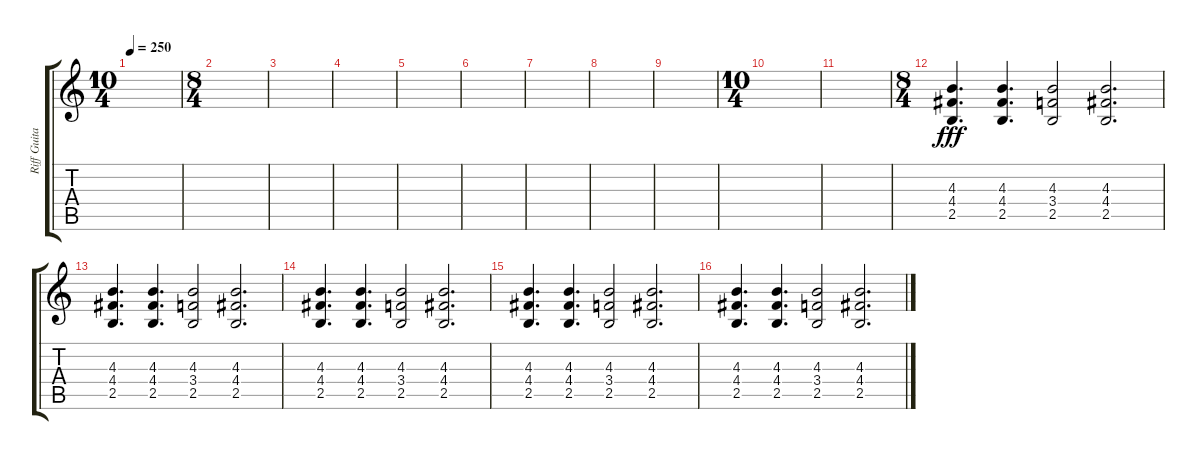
\track ("Riff Guitar" "Riff Guita") {instrument distortionguitar}
\staff {score tabs}
\tuning (E4 B3 G3 D3 A2 E2) {hide}
\ts (10 4)
\tempo 250
\clef g2
\ks c
|
\ts (8 4)
|
|
|
|
|
|
|
|
\ts (10 4)
|
|
\ts (8 4)
(4.3 4.4 2.5).4{d dy fff instrument distortionguitar} (4.3 4.4 2.5).4{d} (4.3 3.4 2.5).2 (4.3 4.4 2.5).2{d} |
(4.3 4.4 2.5).4{d instrument distortionguitar} (4.3 4.4 2.5).4{d} (4.3 3.4 2.5).2 (4.3 4.4 2.5).2{d} |
(4.3 4.4 2.5).4{d instrument distortionguitar} (4.3 4.4 2.5).4{d} (4.3 3.4 2.5).2 (4.3 4.4 2.5).2{d} |
(4.3 4.4 2.5).4{d instrument distortionguitar} (4.3 4.4 2.5).4{d} (4.3 3.4 2.5).2 (4.3 4.4 2.5).2{d} |
(4.3 4.4 2.5).4{d instrument distortionguitar} (4.3 4.4 2.5).4{d} (4.3 3.4 2.5).2 (4.3 4.4 2.5).2{d}
